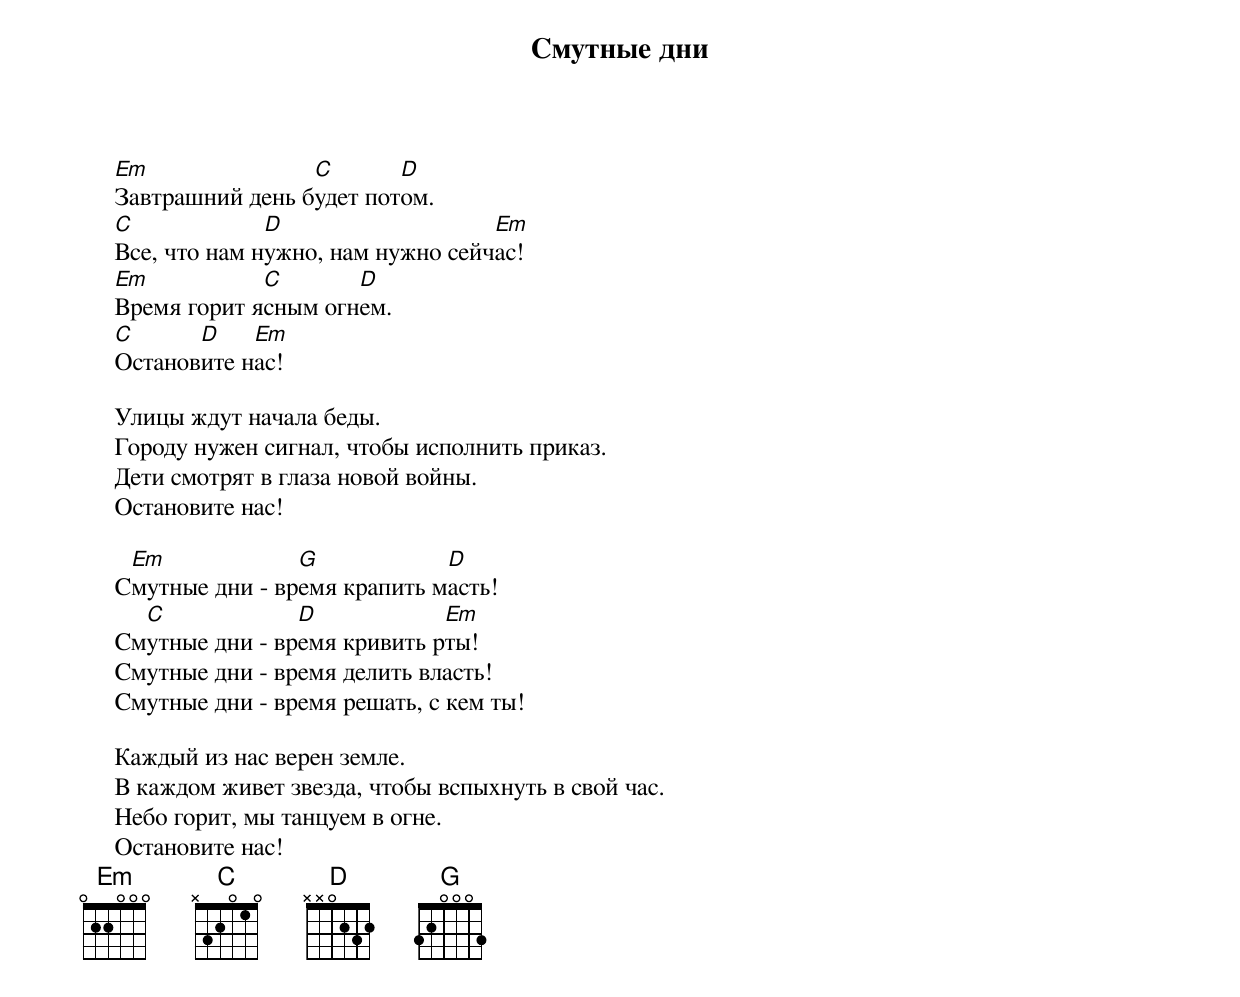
	Смутные дни


     Em               C       D
     Завтрашний день будет потом.
     C             D                   Em
     Все, что нам нужно, нам нужно сейчас!
     Em           C       D
     Время горит ясным огнем.
     C      D    Em
     Остановите нас!

     Улицы ждут начала беды.
     Городу нужен сигнал, чтобы исполнить приказ.
     Дети смотрят в глаза новой войны.
     Остановите нас!

      Em             G            D
     Смутные дни - время крапить масть!
       C             D            Em
     Смутные дни - время кривить рты!
     Смутные дни - время делить власть!
     Смутные дни - время решать, с кем ты!

     Каждый из нас верен земле.
     В каждом живет звезда, чтобы вспыхнуть в свой час.
     Небо горит, мы танцуем в огне.
     Остановите нас!
